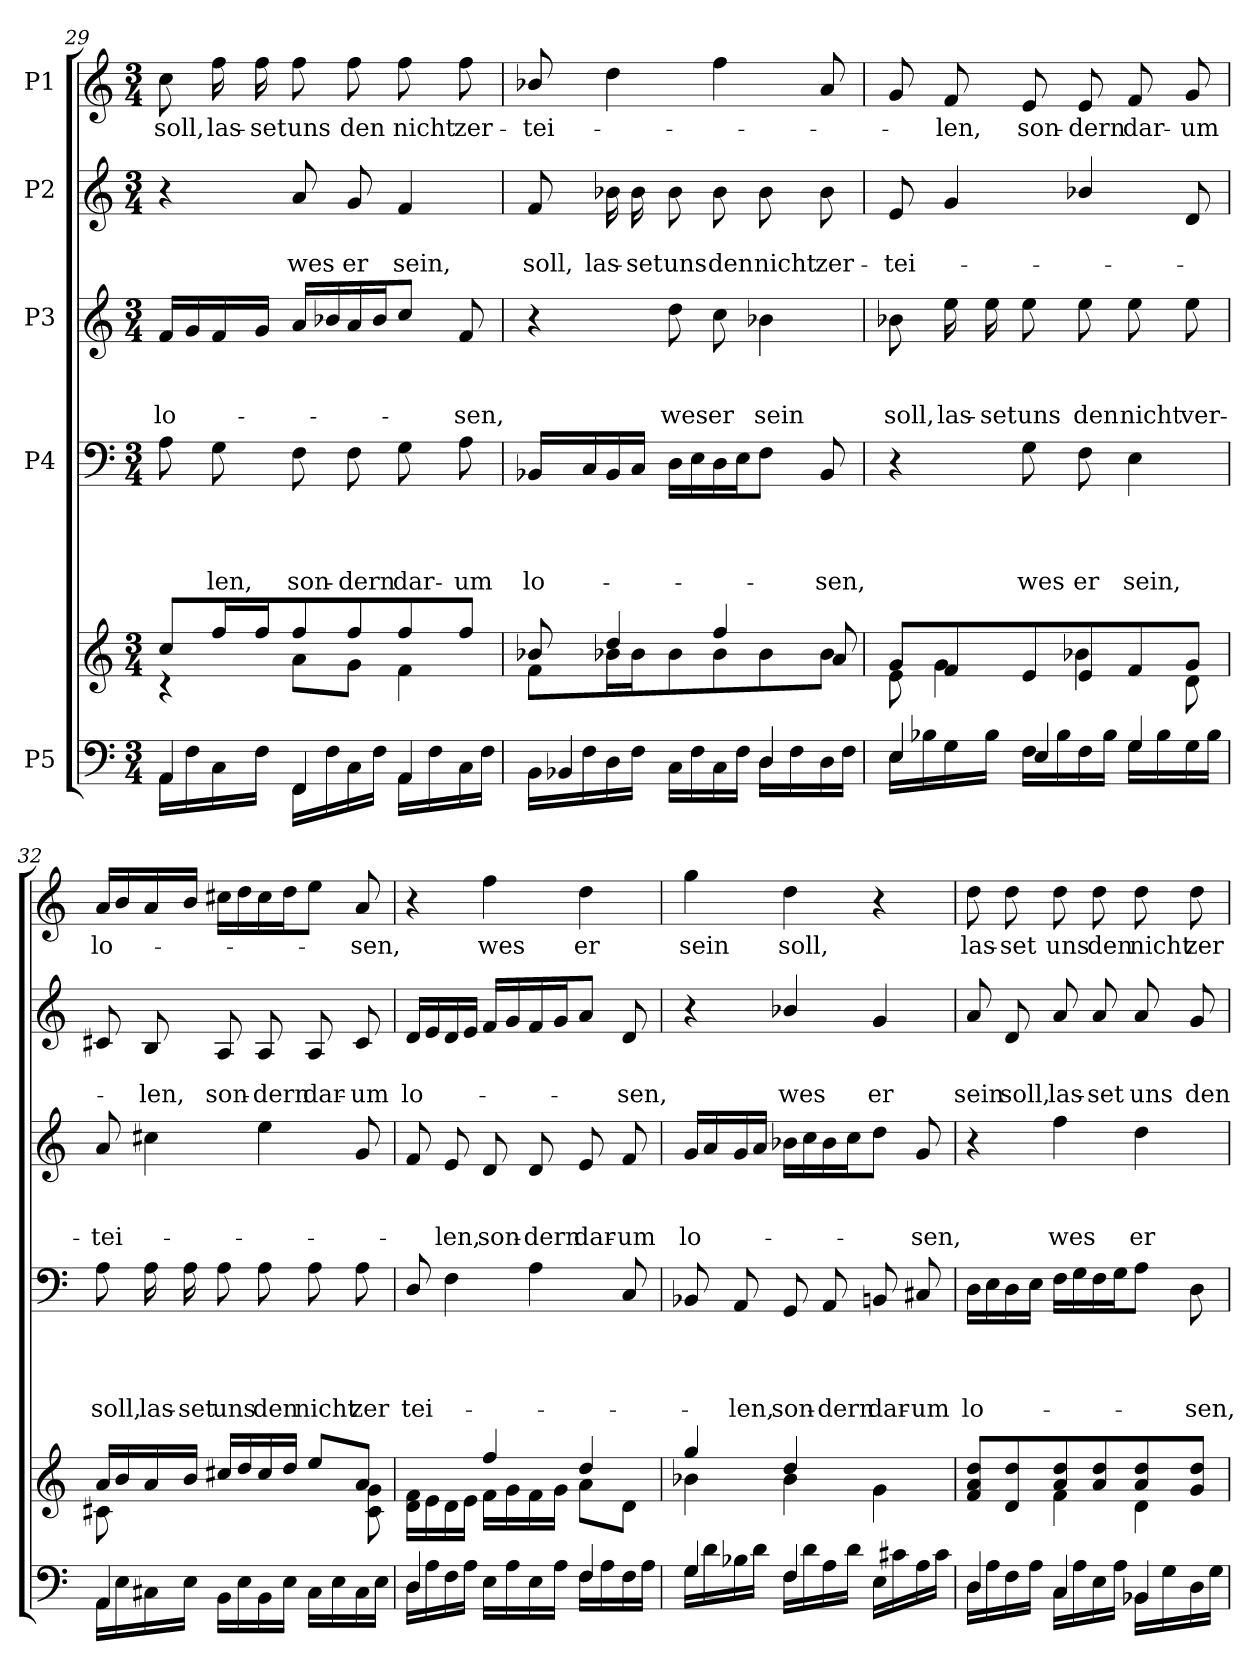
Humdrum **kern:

**kern	**kern	**kern	**text	**text	**text	**text	**kern	**text	**text	**text	**kern	**text	**text	**kern	**text
*part5	*part5	*part4	*part4	*part4	*part4	*part4	*part3	*part3	*part3	*part3	*part2	*part2	*part2	*part1	*part1
*staff6	*staff5	*staff4	*staff4	*staff4	*staff4	*staff4	*staff3	*staff3	*staff3	*staff3	*staff2	*staff2	*staff2	*staff1	*staff1
*I"P5	*	*I"P4	*	*	*	*	*I"P3	*	*	*	*I"P2	*	*	*I"P1	*
*clefF4	*clefG2	*clefF4	*	*	*	*	*clefG2	*	*	*	*clefG2	*	*	*clefG2	*
*	*	*	*	*	*	*	*ITrd7c12	*	*	*	*	*	*	*	*
*k[]	*k[]	*k[]	*	*	*	*	*k[]	*	*	*	*k[]	*	*	*k[]	*
*C:	*C:	*C:	*	*	*	*	*C:	*	*	*	*C:	*	*	*C:	*
*M3/4	*M3/4	*M3/4	*	*	*	*	*M3/4	*	*	*	*M3/4	*	*	*M3/4	*
=29	=29	=29	=29	=29	=29	=29	=29	=29	=29	=29	=29	=29	=29	=29	=29
*^	*^	*	*	*	*	*	*	*	*	*	*	*	*	*	*
!	!	!	!	!	!	!	!	!	!	!	!	!LO:LY:b	!	!	!	!	!LO:LY:b
16AA\LL	4AA/	8cc/L	4rc	8A\	.	.	.	.	16F/LL	.	.	lo-	4r	.	.	8cc\	soll,
16F\	.	.	.	.	.	.	.	.	16G/	.	.	.	.	.	.	.	.
!	!	!	!	!	!	!	!	!LO:LY:b	!	!	!	!	!	!	!	!	!LO:LY:b
16C\	.	16ff/L	.	8G\	.	.	.	-len,	16F/	.	.	.	.	.	.	16ff\	las-
!	!	!	!	!	!	!	!	!	!	!	!	!	!	!	!	!	!LO:LY:b
16F\JJ	.	16ff/J	.	.	.	.	.	.	16G/JJ	.	.	.	.	.	.	16ff\	-set
!	!	!	!	!	!	!	!	!LO:LY:b	!	!	!	!	!	!	!LO:LY:b	!	!LO:LY:b
16FF\LL	4FF/	8ff/	8a\L	8F\	.	.	.	son-	16A/LL	.	.	.	8a/	.	wes	8ff\	uns
16F\	.	.	.	.	.	.	.	.	16B-X/	.	.	.	.	.	.	.	.
!	!	!	!	!	!	!	!	!LO:LY:b	!	!	!	!	!	!	!LO:LY:b	!	!LO:LY:b
16C\	.	8ff/	8g\J	8F\	.	.	.	-dern	16A/	.	.	.	8g/	.	er	8ff\	den
16F\JJ	.	.	.	.	.	.	.	.	16B-/J	.	.	.	.	.	.	.	.
!	!	!	!	!	!	!	!	!LO:LY:b	!	!	!	!	!	!	!LO:LY:b	!	!LO:LY:b
16AA\LL	4AA/	8ff/	4f\	8G\	.	.	.	dar-	8c/J	.	.	.	4f/	.	sein,	8ff\	nicht
16F\	.	.	.	.	.	.	.	.	.	.	.	.	.	.	.	.	.
!	!	!	!	!	!	!	!	!LO:LY:b	!	!	!	!LO:LY:b	!	!	!	!	!LO:LY:b
16C\	.	8ff/J	.	8A\	.	.	.	-um	8F/	.	.	-sen,	.	.	.	8ff\	zer-
16F\JJ	.	.	.	.	.	.	.	.	.	.	.	.	.	.	.	.	.
=30	=30	=30	=30	=30	=30	=30	=30	=30	=30	=30	=30	=30	=30	=30	=30	=30	=30
!	!	!	!	!	!	!	!	!LO:LY:b	!	!	!	!	!	!	!LO:LY:b	!	!LO:LY:b
16BB\LL	4BB-X/	8f\L	8b-X/	16BB-X/LL	.	.	.	lo-	4r	.	.	.	8f/	.	soll,	8b-X/	-tei-
16F\	.	.	.	16C/	.	.	.	.	.	.	.	.	.	.	.	.	.
!	!	!	!	!	!	!	!	!	!	!	!	!	!	!	!LO:LY:b	!	!
16D\	.	16b-X\L	4dd/	16BB-/	.	.	.	.	.	.	.	.	16b-X\	.	las-	4dd\	.
!	!	!	!	!	!	!	!	!	!	!	!	!	!	!	!LO:LY:b	!	!
16F\JJ	.	16b-\J	.	16C/JJ	.	.	.	.	.	.	.	.	16b-\	.	-set	.	.
!	!	!	!	!	!	!	!	!	!	!	!	!LO:LY:b	!	!	!LO:LY:b	!	!
16C\LL	4ryy	8b-\	.	16D\LL	.	.	.	.	8d\	.	.	wes	8b-\	.	uns	.	.
16F\	.	.	.	16E\	.	.	.	.	.	.	.	.	.	.	.	.	.
!	!	!	!	!	!	!	!	!	!	!	!	!LO:LY:b	!	!	!LO:LY:b	!	!
16C\	.	8b-\	4ff/	16D\	.	.	.	.	8c\	.	.	er	8b-\	.	den	4ff\	.
16F\JJ	.	.	.	16E\J	.	.	.	.	.	.	.	.	.	.	.	.	.
!	!	!	!	!	!	!	!	!	!	!	!	!LO:LY:b	!	!	!LO:LY:b	!	!
16D\LL	4D/	8b-\	.	8F\J	.	.	.	.	4B-X\	.	.	sein	8b-\	.	nicht	.	.
16F\	.	.	.	.	.	.	.	.	.	.	.	.	.	.	.	.	.
!	!	!	!	!	!	!	!	!LO:LY:b	!	!	!	!	!	!	!LO:LY:b	!	!
16D\	.	8b-\J	8a/	8BB-/	.	.	.	-sen,	.	.	.	.	8b-\	.	zer-	8a/	.
16F\JJ	.	.	.	.	.	.	.	.	.	.	.	.	.	.	.	.	.
!!LO:PB:g=z
=31	=31	=31	=31	=31	=31	=31	=31	=31	=31	=31	=31	=31	=31	=31	=31	=31	=31
!	!	!	!	!	!	!	!	!	!	!	!	!LO:LY:b	!	!	!LO:LY:b	!	!
16E\LL	4E/	8g/L	8e\	4r	.	.	.	.	8B-X\	.	.	soll,	8e/	.	-tei-	8g/	.
16B-X\	.	.	.	.	.	.	.	.	.	.	.	.	.	.	.	.	.
!	!	!	!	!	!	!	!	!	!	!	!	!LO:LY:b	!	!	!	!	!LO:LY:b
16G\	.	8f/	4g\	.	.	.	.	.	16e\	.	.	las-	4g/	.	.	8f/	-len,
!	!	!	!	!	!	!	!	!	!	!	!	!LO:LY:b	!	!	!	!	!
16B-\JJ	.	.	.	.	.	.	.	.	16e\	.	.	-set	.	.	.	.	.
!	!	!	!	!	!	!	!	!LO:LY:b	!	!	!	!LO:LY:b	!	!	!	!	!LO:LY:b
16F\LL	4E/	8e/	.	8G\	.	.	.	wes	8e\	.	.	uns	.	.	.	8e/	son-
16B-\	.	.	.	.	.	.	.	.	.	.	.	.	.	.	.	.	.
!	!	!	!	!	!	!	!	!LO:LY:b	!	!	!	!LO:LY:b	!	!	!	!	!LO:LY:b
16F\	.	8e/	4b-X\	8F\	.	.	.	er	8e\	.	.	den	4b-X/	.	.	8e/	-dern
16B-\JJ	.	.	.	.	.	.	.	.	.	.	.	.	.	.	.	.	.
!	!	!	!	!	!	!	!	!LO:LY:b	!	!	!	!LO:LY:b	!	!	!	!	!LO:LY:b
16G\LL	4G/	8f/	.	4E\	.	.	.	sein,	8e\	.	.	nicht	.	.	.	8f/	dar-
16B-\	.	.	.	.	.	.	.	.	.	.	.	.	.	.	.	.	.
!	!	!	!	!	!	!	!	!	!	!	!	!LO:LY:b	!	!	!	!	!LO:LY:b
16G\	.	8g/J	8d\	.	.	.	.	.	8e\	.	.	ver-	8d/	.	.	8g/	-um
16B-\JJ	.	.	.	.	.	.	.	.	.	.	.	.	.	.	.	.	.
=32	=32	=32	=32	=32	=32	=32	=32	=32	=32	=32	=32	=32	=32	=32	=32	=32	=32
!	!	!	!	!	!	!	!	!LO:LY:b	!	!	!	!LO:LY:b	!	!	!	!	!LO:LY:b
16AA\LL	4AA/	16a/LL	8c#X\	8A\	.	.	.	soll,	8A/	.	.	-tei-	8c#X/	.	.	16a/LL	lo-
16E\	.	16b/	.	.	.	.	.	.	.	.	.	.	.	.	.	16b/	.
!	!	!	!	!	!	!	!	!LO:LY:b	!	!	!	!	!	!	!LO:LY:b	!	!
16C#X\	.	16a/	2ryy	16A\	.	.	.	las-	4c#X\	.	.	.	8B/	.	-len,	16a/	.
!	!	!	!	!	!	!	!	!LO:LY:b	!	!	!	!	!	!	!	!	!
16E\JJ	.	16b/JJ	.	16A\	.	.	.	-set	.	.	.	.	.	.	.	16b/JJ	.
!	!	!	!	!	!	!	!	!LO:LY:b	!	!	!	!	!	!	!LO:LY:b	!	!
16BB\LL	2ryy	16cc#X/LL	.	8A\	.	.	.	uns	.	.	.	.	8A/	.	son-	16cc#X\LL	.
16E\	.	16dd/	.	.	.	.	.	.	.	.	.	.	.	.	.	16dd\	.
!	!	!	!	!	!	!	!	!LO:LY:b	!	!	!	!	!	!	!LO:LY:b	!	!
16BB\	.	16cc#/	.	8A\	.	.	.	den	4e\	.	.	.	8A/	.	-dern	16cc#\	.
16E\JJ	.	16dd/JJ	.	.	.	.	.	.	.	.	.	.	.	.	.	16dd\J	.
!	!	!	!	!	!	!	!	!LO:LY:b	!	!	!	!	!	!	!LO:LY:b	!	!
16C#\LL	.	8ee/L	.	8A\	.	.	.	nicht	.	.	.	.	8A/	.	dar-	8ee\J	.
16E\	.	.	.	.	.	.	.	.	.	.	.	.	.	.	.	.	.
!	!	!	!	!	!	!	!	!LO:LY:b	!	!	!	!	!	!	!LO:LY:b	!	!LO:LY:b
16C#\	.	8a/J	8c#\ 8g\	8A\	.	.	.	zer	8G/	.	.	.	8c#/	.	-um	8a/	-sen,
16E\JJ	.	.	.	.	.	.	.	.	.	.	.	.	.	.	.	.	.
=33	=33	=33	=33	=33	=33	=33	=33	=33	=33	=33	=33	=33	=33	=33	=33	=33	=33
!	!	!	!	!	!	!	!	!LO:LY:b	!	!	!	!	!	!	!LO:LY:b	!	!
16D\LL	4D/	16d\ 16f\LL	4ryy	8D/	.	.	.	tei-	8F/	.	.	.	16d/LL	.	lo-	4r	.
16A\	.	16e\	.	.	.	.	.	.	.	.	.	.	16e/	.	.	.	.
!	!	!	!	!	!	!	!	!	!	!	!	!LO:LY:b	!	!	!	!	!
16F\	.	16d\	.	4F\	.	.	.	.	8E/	.	.	-len,	16d/	.	.	.	.
16A\JJ	.	16e\JJ	.	.	.	.	.	.	.	.	.	.	16e/JJ	.	.	.	.
!	!	!	!	!	!	!	!	!	!	!	!	!LO:LY:b	!	!	!	!	!LO:LY:b
16E\LL	4ryy	16f\LL	4ff/	.	.	.	.	.	8D/	.	.	son-	16f/LL	.	.	4ff\	wes
16A\	.	16g\	.	.	.	.	.	.	.	.	.	.	16g/	.	.	.	.
!	!	!	!	!	!	!	!	!	!	!	!	!LO:LY:b	!	!	!	!	!
16E\	.	16f\	.	4A\	.	.	.	.	8D/	.	.	-dern	16f/	.	.	.	.
16A\JJ	.	16g\JJ	.	.	.	.	.	.	.	.	.	.	16g/J	.	.	.	.
!	!	!	!	!	!	!	!	!	!	!	!	!LO:LY:b	!	!	!	!	!LO:LY:b
16F\LL	4F/	8a\L	4dd/	.	.	.	.	.	8E/	.	.	dar-	8a/J	.	.	4dd\	er
16A\	.	.	.	.	.	.	.	.	.	.	.	.	.	.	.	.	.
!	!	!	!	!	!	!	!	!	!	!	!	!LO:LY:b	!	!	!LO:LY:b	!	!
16F\	.	8d\J	.	8C/	.	.	.	.	8F/	.	.	-um	8d/	.	-sen,	.	.
16A\JJ	.	.	.	.	.	.	.	.	.	.	.	.	.	.	.	.	.
!!LO:LB:g=z
=34	=34	=34	=34	=34	=34	=34	=34	=34	=34	=34	=34	=34	=34	=34	=34	=34	=34
!	!	!	!	!	!	!	!	!	!	!	!	!LO:LY:b	!	!	!	!	!LO:LY:b
16G\LL	4G/	4gg/	4b-X\	8BB-X/	.	.	.	.	16G/LL	.	.	lo-	4r	.	.	4gg\	sein
16d\	.	.	.	.	.	.	.	.	16A/	.	.	.	.	.	.	.	.
!	!	!	!	!	!	!	!	!LO:LY:b	!	!	!	!	!	!	!	!	!
16B-X\	.	.	.	8AA/	.	.	.	-len,	16G/	.	.	.	.	.	.	.	.
16d\JJ	.	.	.	.	.	.	.	.	16A/JJ	.	.	.	.	.	.	.	.
!	!	!	!	!	!	!	!	!LO:LY:b	!	!	!	!	!	!	!LO:LY:b	!	!LO:LY:b
16F\LL	4F/	4dd/	4b-\	8GG/	.	.	.	son-	16B-X\LL	.	.	.	4b-X/	.	wes	4dd\	soll,
16d\	.	.	.	.	.	.	.	.	16c\	.	.	.	.	.	.	.	.
!	!	!	!	!	!	!	!	!LO:LY:b	!	!	!	!	!	!	!	!	!
16A\	.	.	.	8AA/	.	.	.	-dern	16B-\	.	.	.	.	.	.	.	.
16d\JJ	.	.	.	.	.	.	.	.	16c\J	.	.	.	.	.	.	.	.
!	!	!	!	!	!	!	!	!LO:LY:b	!	!	!	!	!	!	!LO:LY:b	!	!
16E\LL	4ryy	4ryy	4g\	8BBn/	.	.	.	dar-	8d\J	.	.	.	4g/	.	er	4r	.
16c#X\	.	.	.	.	.	.	.	.	.	.	.	.	.	.	.	.	.
!	!	!	!	!	!	!	!	!LO:LY:b	!	!	!	!LO:LY:b	!	!	!	!	!
16A\	.	.	.	8C#X/	.	.	.	-um	8G/	.	.	-sen,	.	.	.	.	.
16c#\JJ	.	.	.	.	.	.	.	.	.	.	.	.	.	.	.	.	.
=35	=35	=35	=35	=35	=35	=35	=35	=35	=35	=35	=35	=35	=35	=35	=35	=35	=35
!	!	!	!	!	!	!	!	!LO:LY:b	!	!	!	!	!	!	!LO:LY:b	!	!LO:LY:b
16D\LL	4D/	8f/ 8a/ 8dd/L	4ryy	16D\LL	.	.	.	lo-	4r	.	.	.	8a/	.	sein	8dd\	las-
16A\	.	.	.	16E\	.	.	.	.	.	.	.	.	.	.	.	.	.
!	!	!	!	!	!	!	!	!	!	!	!	!	!	!	!LO:LY:b	!	!LO:LY:b
16F\	.	8d/ 8dd/	.	16D\	.	.	.	.	.	.	.	.	8d/	.	soll,	8dd\	-set
16A\JJ	.	.	.	16E\JJ	.	.	.	.	.	.	.	.	.	.	.	.	.
!	!	!	!	!	!	!	!	!	!	!	!	!LO:LY:b	!	!	!LO:LY:b	!	!LO:LY:b
16C\LL	4C/	8a/ 8dd/	4f\	16F\LL	.	.	.	.	4f\	.	.	wes	8a/	.	las-	8dd\	uns
16A\	.	.	.	16G\	.	.	.	.	.	.	.	.	.	.	.	.	.
!	!	!	!	!	!	!	!	!	!	!	!	!	!	!	!LO:LY:b	!	!LO:LY:b
16E\	.	8a/ 8dd/	.	16F\	.	.	.	.	.	.	.	.	8a/	.	-set	8dd\	den
16A\JJ	.	.	.	16G\J	.	.	.	.	.	.	.	.	.	.	.	.	.
!	!	!	!	!	!	!	!	!	!	!	!	!LO:LY:b	!	!	!LO:LY:b	!	!LO:LY:b
16BB-X\LL	4BB-X/	8a/ 8dd/	4d\	8A\J	.	.	.	.	4d\	.	.	er	8a/	.	uns	8dd\	nicht
16G\	.	.	.	.	.	.	.	.	.	.	.	.	.	.	.	.	.
!	!	!	!	!	!	!	!	!LO:LY:b	!	!	!	!	!	!	!LO:LY:b	!	!LO:LY:b
16D\	.	8g/ 8dd/J	.	8D\	.	.	.	-sen,	.	.	.	.	8g/	.	den	8dd\	zer-
16G\JJ	.	.	.	.	.	.	.	.	.	.	.	.	.	.	.	.	.
*v	*v	*	*	*	*	*	*	*	*	*	*	*	*	*	*	*	*
*	*v	*v	*	*	*	*	*	*	*	*	*	*	*	*	*	*
=	=	=	=	=	=	=	=	=	=	=	=	=	=	=	=
*-	*-	*-	*-	*-	*-	*-	*-	*-	*-	*-	*-	*-	*-	*-	*-
